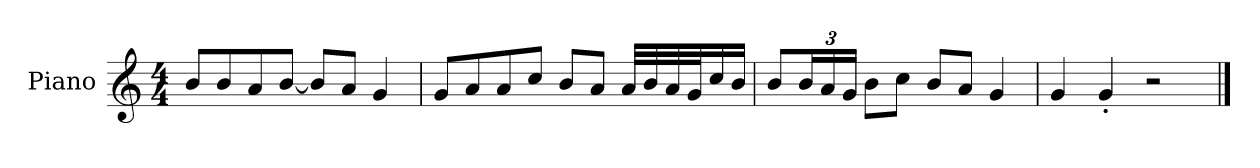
**kern
*part1
*staff1
*I"Piano
*I'P-no
*clefG2
*k[]
*M4/4
*MM90
=1
8b/L
8b/
8a/
[8b/J
8b/L]
8a/J
4g/
=2
8g/L
8a/
8a/
8cc/J
8b/L
8a/J
32a/LLL
32b/
32a/
32g/J
16cc/
16b/JJ
=3
8b/L
*Xbrackettup
24b/L
24a/
24g/JJ
8b\L
8cc\J
8b/L
8a/J
4g/
=4
4g/
4g'/
2r
==
*-
